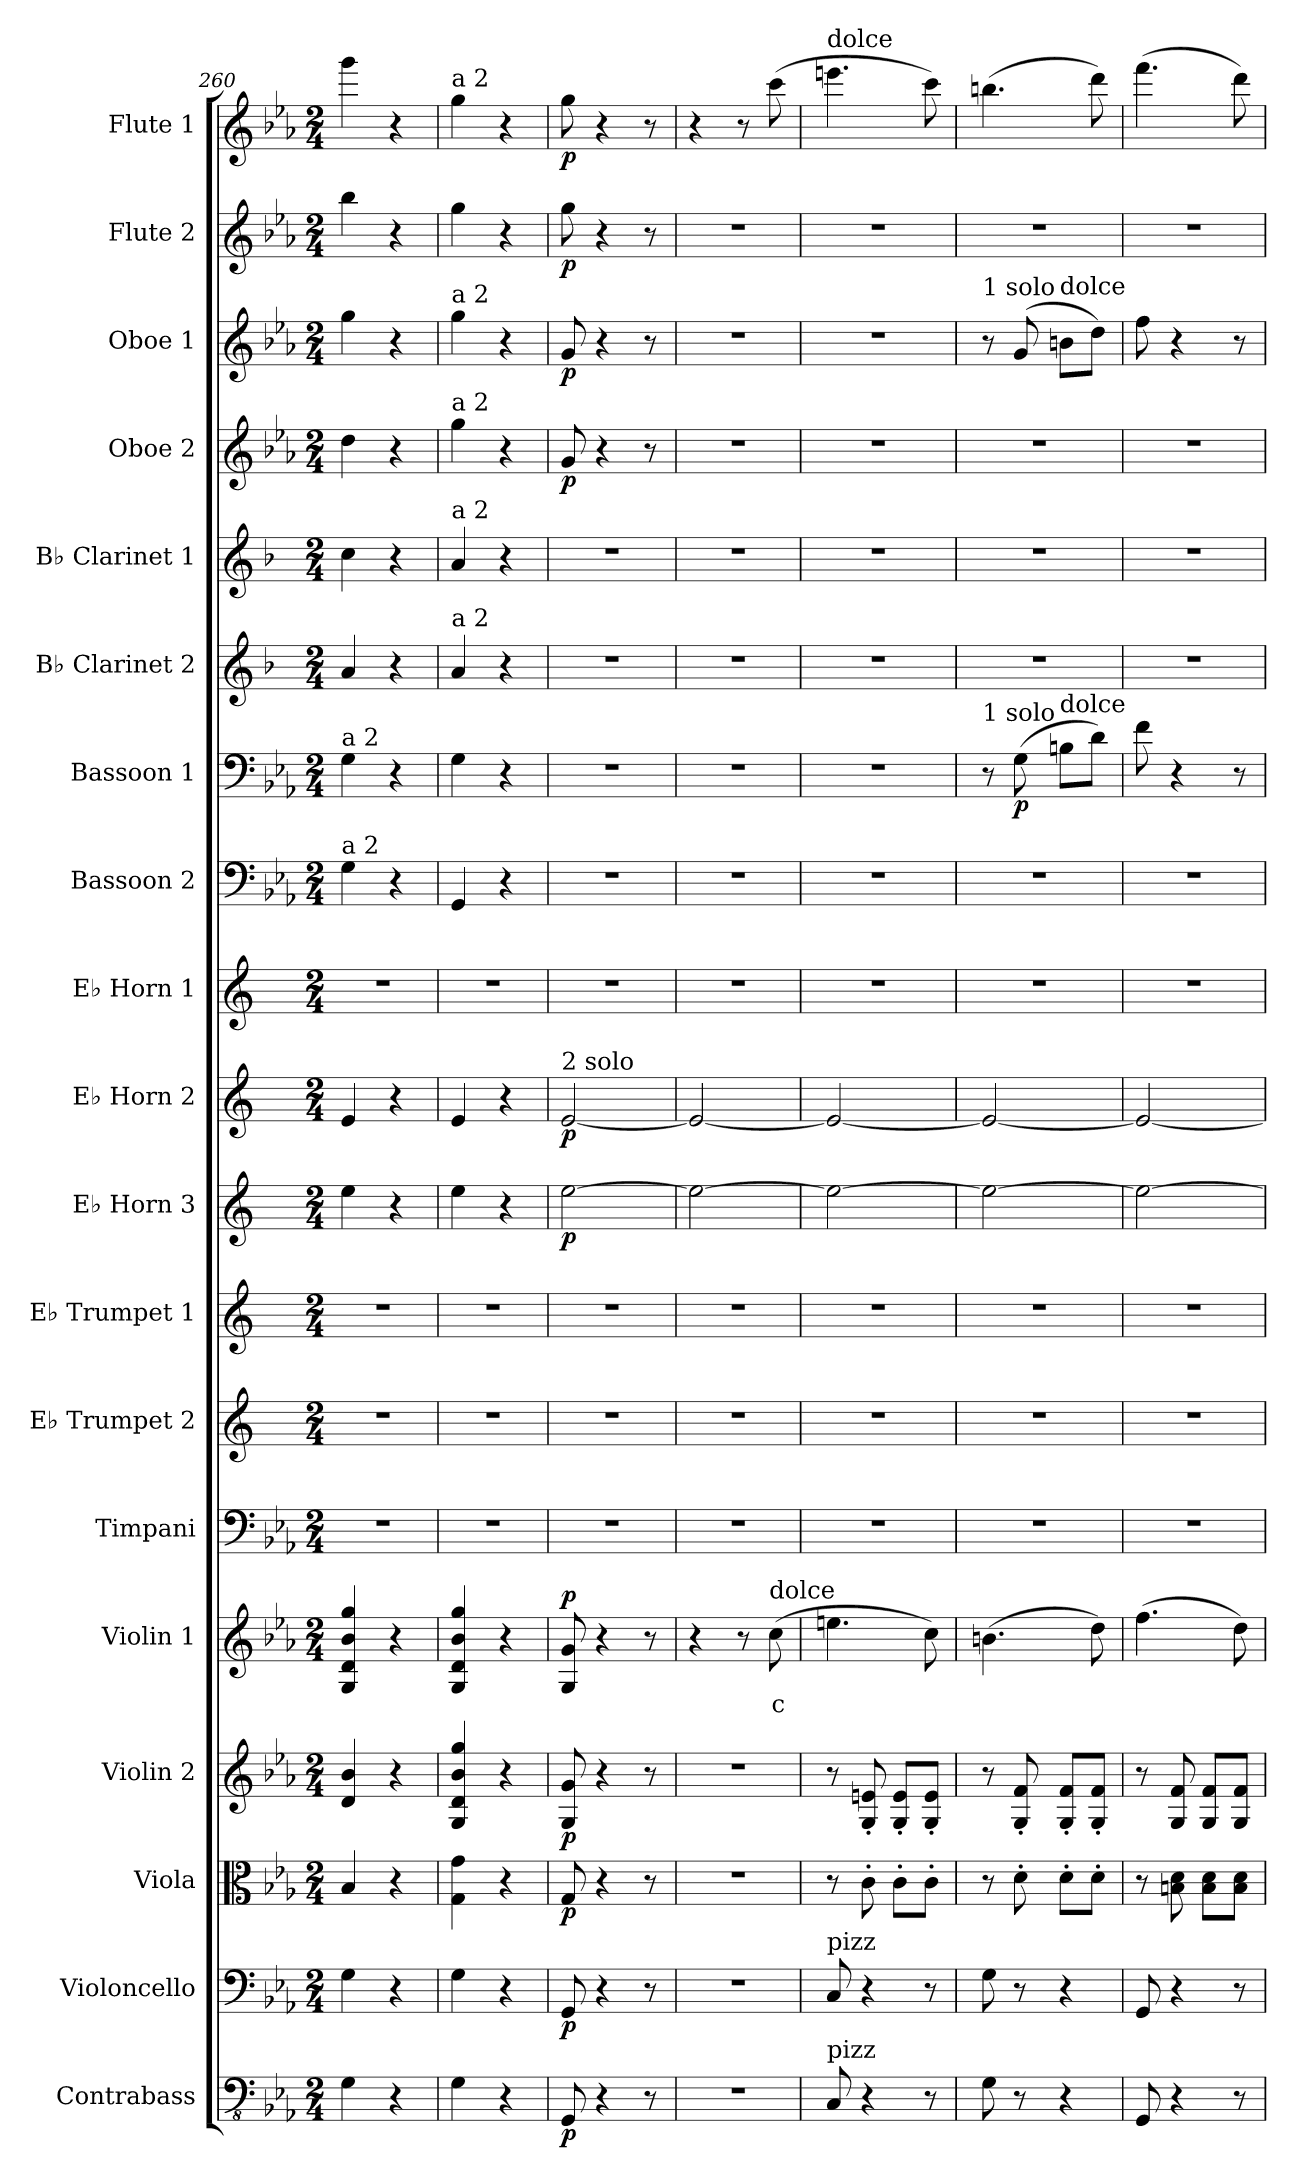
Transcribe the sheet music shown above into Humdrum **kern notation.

**kern	**dynam	**kern	**dynam	**kern	**dynam	**kern	**dynam	**kern	**text	**dynam	**kern	**kern	**kern	**kern	**dynam	**kern	**dynam	**kern	**kern	**kern	**dynam	**kern	**kern	**kern	**dynam	**kern	**dynam	**kern	**dynam	**kern	**dynam
*part19	*part19	*part18	*part18	*part17	*part17	*part16	*part16	*part15	*part15	*part15	*part14	*part13	*part12	*part11	*part11	*part10	*part10	*part9	*part8	*part7	*part7	*part6	*part5	*part4	*part4	*part3	*part3	*part2	*part2	*part1	*part1
*staff19	*staff19	*staff18	*staff18	*staff17	*staff17	*staff16	*staff16	*staff15	*staff15	*staff15	*staff14	*staff13	*staff12	*staff11	*staff11	*staff10	*staff10	*staff9	*staff8	*staff7	*staff7	*staff6	*staff5	*staff4	*staff4	*staff3	*staff3	*staff2	*staff2	*staff1	*staff1
*I"Contrabass	*	*I"Violoncello	*	*I"Viola	*	*I"Violin 2	*	*I"Violin 1	*	*	*I"Timpani	*I"E♭ Trumpet 2	*I"E♭ Trumpet 1	*I"E♭ Horn 3	*	*I"E♭ Horn 2	*	*I"E♭ Horn 1	*I"Bassoon 2	*I"Bassoon 1	*	*I"B♭ Clarinet 2	*I"B♭ Clarinet 1	*I"Oboe 2	*	*I"Oboe 1	*	*I"Flute 2	*	*I"Flute 1	*
*I'Cb	*	*I'Vc	*	*I'Vla	*	*I'Vln 2	*	*I'Vln 1	*	*	*I'Timp	*I'Tpt 2	*I'Tpt 1	*I'Hn 3	*	*I'Hn 2	*	*I'Hn 1	*I'Bsn 2	*I'Bsn 1	*	*I'Cl 2	*I'Cl 1	*I'Ob 2	*	*I'Ob 1	*	*I'Fl 2	*	*I'Fl 1	*
*clefFv4	*	*clefF4	*	*clefC3	*	*clefG2	*	*clefG2	*	*	*clefF4	*clefG2	*clefG2	*clefG2	*	*clefG2	*	*clefG2	*clefF4	*clefF4	*	*clefG2	*clefG2	*clefG2	*	*clefG2	*	*clefG2	*	*clefG2	*
*	*	*	*	*	*	*	*	*	*	*	*	*ITrd-2c-3	*ITrd-2c-3	*ITrd5c9	*	*ITrd5c9	*	*ITrd5c9	*	*	*	*ITrd1c2	*ITrd1c2	*	*	*	*	*	*	*	*
*k[b-e-a-]	*	*k[b-e-a-]	*	*k[b-e-a-]	*	*k[b-e-a-]	*	*k[b-e-a-]	*	*	*k[b-e-a-]	*k[b-e-a-]	*k[b-e-a-]	*k[b-e-a-]	*	*k[b-e-a-]	*	*k[b-e-a-]	*k[b-e-a-]	*k[b-e-a-]	*	*k[b-e-a-]	*k[b-e-a-]	*k[b-e-a-]	*	*k[b-e-a-]	*	*k[b-e-a-]	*	*k[b-e-a-]	*
*M2/4	*	*M2/4	*	*M2/4	*	*M2/4	*	*M2/4	*	*	*M2/4	*M2/4	*M2/4	*M2/4	*	*M2/4	*	*M2/4	*M2/4	*M2/4	*	*M2/4	*M2/4	*M2/4	*	*M2/4	*	*M2/4	*	*M2/4	*
=260	=260	=260	=260	=260	=260	=260	=260	=260	=260	=260	=260	=260	=260	=260	=260	=260	=260	=260	=260	=260	=260	=260	=260	=260	=260	=260	=260	=260	=260	=260	=260
!	!	!	!	!	!	!	!	!	!	!	!	!	!	!	!	!	!	!	!	!LO:TX:a:t=a 2	!	!	!	!	!	!	!	!	!	!	!
!	!	!	!	!	!	!	!	!	!	!	!	!	!	!	!	!	!	!	!LO:TX:a:t=a 2	!	!	!	!	!	!	!	!	!	!	!	!
4GG\	.	4G\	.	4B-/	.	4d/ 4b-/	.	4G/ 4d/ 4b-/ 4gg/	.	.	2r	2r	2r	4g\	.	4G/	.	2r	4G\	4G\	.	4g/	4b-\	4dd\	.	4gg\	.	4bb-\	.	4ggg\	.
4r	.	4r	.	4r	.	4r	.	4r	.	.	.	.	.	4r	.	4r	.	.	4r	4r	.	4r	4r	4r	.	4r	.	4r	.	4r	.
=261	=261	=261	=261	=261	=261	=261	=261	=261	=261	=261	=261	=261	=261	=261	=261	=261	=261	=261	=261	=261	=261	=261	=261	=261	=261	=261	=261	=261	=261	=261	=261
!	!	!	!	!	!	!	!	!	!	!	!	!	!	!	!	!	!	!	!	!	!	!	!	!	!	!	!	!	!	!LO:TX:a:t=a 2	!
!	!	!	!	!	!	!	!	!	!	!	!	!	!	!	!	!	!	!	!	!	!	!	!	!	!	!LO:TX:a:t=a 2	!	!	!	!	!
!	!	!	!	!	!	!	!	!	!	!	!	!	!	!	!	!	!	!	!	!	!	!	!	!LO:TX:a:t=a 2	!	!	!	!	!	!	!
!	!	!	!	!	!	!	!	!	!	!	!	!	!	!	!	!	!	!	!	!	!	!	!LO:TX:a:t=a 2	!	!	!	!	!	!	!	!
!	!	!	!	!	!	!	!	!	!	!	!	!	!	!	!	!	!	!	!	!	!	!LO:TX:a:t=a 2	!	!	!	!	!	!	!	!	!
4GG\	.	4G\	.	4G\ 4g\	.	4G/ 4d/ 4b-/ 4gg/	.	4G/ 4d/ 4b-/ 4gg/	.	.	2r	2r	2r	4g\	.	4G/	.	2r	4GG/	4G\	.	4g/	4g/	4gg\	.	4gg\	.	4gg\	.	4gg\	.
4r	.	4r	.	4r	.	4r	.	4r	.	.	.	.	.	4r	.	4r	.	.	4r	4r	.	4r	4r	4r	.	4r	.	4r	.	4r	.
=262	=262	=262	=262	=262	=262	=262	=262	=262	=262	=262	=262	=262	=262	=262	=262	=262	=262	=262	=262	=262	=262	=262	=262	=262	=262	=262	=262	=262	=262	=262	=262
!	!	!	!	!	!	!	!	!	!	!	!	!	!	!	!	!LO:TX:a:t=2 solo	!	!	!	!	!	!	!	!	!	!	!	!	!	!	!
!	!LO:DY:b	!	!LO:DY:b	!	!LO:DY:b	!	!LO:DY:b	!	!	!LO:DY:b	!	!	!	!	!LO:DY:b	!	!LO:DY:b	!	!	!	!	!	!	!	!LO:DY:b	!	!LO:DY:b	!	!LO:DY:b	!	!LO:DY:b
8GGG/	p	8GG/	p	8G/	p	8G/ 8g/	p	8G/ 8g/	.	p	2r	2r	2r	[2g\	p	[2G/	p	2r	2r	2r	.	2r	2r	8g/	p	8g/	p	8gg\	p	8gg\	p
4r	.	4r	.	4r	.	4r	.	4r	.	.	.	.	.	.	.	.	.	.	.	.	.	.	.	4r	.	4r	.	4r	.	4r	.
8r	.	8r	.	8r	.	8r	.	8r	.	.	.	.	.	.	.	.	.	.	.	.	.	.	.	8r	.	8r	.	8r	.	8r	.
=263	=263	=263	=263	=263	=263	=263	=263	=263	=263	=263	=263	=263	=263	=263	=263	=263	=263	=263	=263	=263	=263	=263	=263	=263	=263	=263	=263	=263	=263	=263	=263
2r	.	2r	.	2r	.	2r	.	4r	.	.	2r	2r	2r	2g\_	.	2G/_	.	2r	2r	2r	.	2r	2r	2r	.	2r	.	2r	.	4r	.
.	.	.	.	.	.	.	.	8r	.	.	.	.	.	.	.	.	.	.	.	.	.	.	.	.	.	.	.	.	.	8r	.
!	!	!	!	!	!	!	!	!LO:TX:a:t=dolce	!	!	!	!	!	!	!	!	!	!	!	!	!	!	!	!	!	!	!	!	!	!	!
!	!	!	!	!	!	!	!	!	!LO:LY:b:color=#FF0000	!	!	!	!	!	!	!	!	!	!	!	!	!	!	!	!	!	!	!	!	!	!
.	.	.	.	.	.	.	.	(8cc\	c	.	.	.	.	.	.	.	.	.	.	.	.	.	.	.	.	.	.	.	.	(8ccc\	.
=264	=264	=264	=264	=264	=264	=264	=264	=264	=264	=264	=264	=264	=264	=264	=264	=264	=264	=264	=264	=264	=264	=264	=264	=264	=264	=264	=264	=264	=264	=264	=264
!	!	!	!	!	!	!	!	!	!	!	!	!	!	!	!	!	!	!	!	!	!	!	!	!	!	!	!	!	!	!LO:TX:a:t=dolce	!
!	!	!LO:TX:a:t=pizz	!	!	!	!	!	!	!	!	!	!	!	!	!	!	!	!	!	!	!	!	!	!	!	!	!	!	!	!	!
!LO:TX:a:t=pizz	!	!	!	!	!	!	!	!	!	!	!	!	!	!	!	!	!	!	!	!	!	!	!	!	!	!	!	!	!	!	!
8CC/	.	8C/	.	8r	.	8r	.	4.een\	.	.	2r	2r	2r	2g\_	.	2G/_	.	2r	2r	2r	.	2r	2r	2r	.	2r	.	2r	.	4.eeen\	.
4r	.	4r	.	8c'\	.	8G/' 8en/'	.	.	.	.	.	.	.	.	.	.	.	.	.	.	.	.	.	.	.	.	.	.	.	.	.
.	.	.	.	8c'\L	.	8G/' 8e/'L	.	.	.	.	.	.	.	.	.	.	.	.	.	.	.	.	.	.	.	.	.	.	.	.	.
8r	.	8r	.	8c'\J	.	8G/' 8e/'J	.	8cc\)	.	.	.	.	.	.	.	.	.	.	.	.	.	.	.	.	.	.	.	.	.	8ccc\)	.
=265	=265	=265	=265	=265	=265	=265	=265	=265	=265	=265	=265	=265	=265	=265	=265	=265	=265	=265	=265	=265	=265	=265	=265	=265	=265	=265	=265	=265	=265	=265	=265
!	!	!	!	!	!	!	!	!	!	!	!	!	!	!	!	!	!	!	!	!	!	!	!	!	!	!LO:TX:a:t=1 solo	!	!	!	!	!
!	!	!	!	!	!	!	!	!	!	!	!	!	!	!	!	!	!	!	!	!LO:TX:a:t=1 solo	!	!	!	!	!	!	!	!	!	!	!
8GG\	.	8G\	.	8r	.	8r	.	(4.bn\	.	.	2r	2r	2r	2g\_	.	2G/_	.	2r	2r	8r	.	2r	2r	2r	.	8r	.	2r	.	(4.bbn\	.
!	!	!	!	!	!	!	!	!	!	!	!	!	!	!	!	!	!	!	!	!	!LO:DY:b	!	!	!	!	!	!	!	!	!	!
8r	.	8r	.	8d'\	.	8G/' 8f/'	.	.	.	.	.	.	.	.	.	.	.	.	.	(8G\	p	.	.	.	.	(8g/	.	.	.	.	.
!	!	!	!	!	!	!	!	!	!	!	!	!	!	!	!	!	!	!	!	!	!	!	!	!	!	!LO:TX:a:t=dolce	!	!	!	!	!
!	!	!	!	!	!	!	!	!	!	!	!	!	!	!	!	!	!	!	!	!LO:TX:a:t=dolce	!	!	!	!	!	!	!	!	!	!	!
4r	.	4r	.	8d'\L	.	8G/' 8f/'L	.	.	.	.	.	.	.	.	.	.	.	.	.	8Bn\L	.	.	.	.	.	8bn\L	.	.	.	.	.
.	.	.	.	8d'\J	.	8G/' 8f/'J	.	8dd\)	.	.	.	.	.	.	.	.	.	.	.	8d\J)	.	.	.	.	.	8dd\J)	.	.	.	8ddd\)	.
!!LO:PB:g=z
=266	=266	=266	=266	=266	=266	=266	=266	=266	=266	=266	=266	=266	=266	=266	=266	=266	=266	=266	=266	=266	=266	=266	=266	=266	=266	=266	=266	=266	=266	=266	=266
8GGG/	.	8GG/	.	8r	.	8r	.	(4.ff\	.	.	2r	2r	2r	2g\_	.	2G/_	.	2r	2r	8f\	.	2r	2r	2r	.	8ff\	.	2r	.	(4.fff\	.
4r	.	4r	.	8Bn\ 8d\	.	8G/ 8f/	.	.	.	.	.	.	.	.	.	.	.	.	.	4r	.	.	.	.	.	4r	.	.	.	.	.
.	.	.	.	8B\ 8d\L	.	8G/ 8f/L	.	.	.	.	.	.	.	.	.	.	.	.	.	.	.	.	.	.	.	.	.	.	.	.	.
8r	.	8r	.	8B\ 8d\J	.	8G/ 8f/J	.	8dd\)	.	.	.	.	.	.	.	.	.	.	.	8r	.	.	.	.	.	8r	.	.	.	8ddd\)	.
=	=	=	=	=	=	=	=	=	=	=	=	=	=	=	=	=	=	=	=	=	=	=	=	=	=	=	=	=	=	=	=
*-	*-	*-	*-	*-	*-	*-	*-	*-	*-	*-	*-	*-	*-	*-	*-	*-	*-	*-	*-	*-	*-	*-	*-	*-	*-	*-	*-	*-	*-	*-	*-
